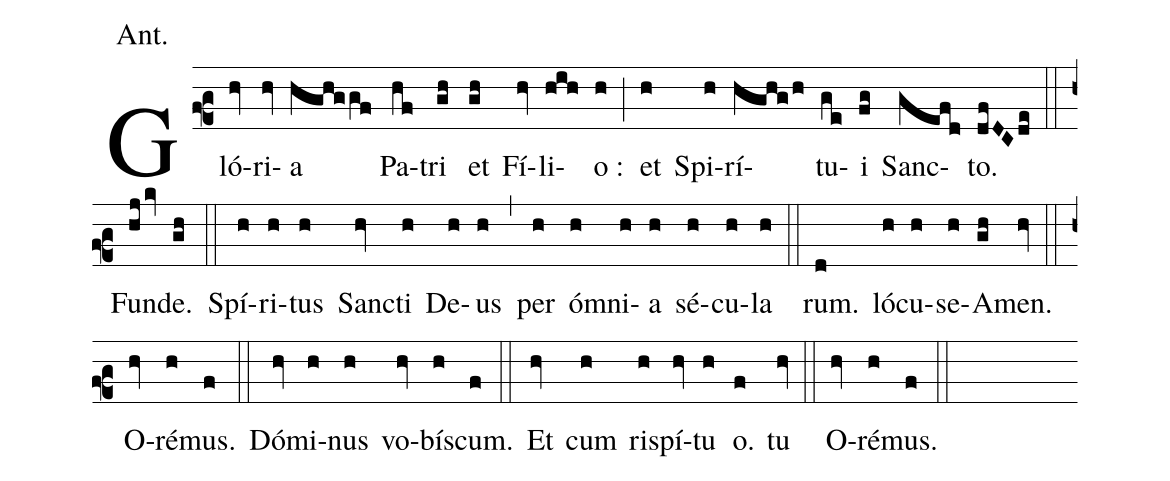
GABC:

annotation: Ant.;
%%
(f2)
Gló(hv)ri(hv)a(hghggf) Pa(hf)tri(gh) et(gh) Fí(hv)li(hih)o :(h) (;)
et(h) Spi(h)rí(hghgh)tu(ge)i(fg) Sanc(gefd)to.(dfDCde) (::)
Fun(hjkv)de.(gh) (::)
Spí(h)ri(h)tus(h) Sanc(hv)ti(h) De(h)us(h) (,)
per(h) óm(h)ni(h)a(h) sé(h)cu(h)la(h) (::)
rum.(d) ló(h)cu(h)se(h)A(gh)men.(hv) (::)
O(hv)ré(h)mus.(f) (::)
Dó(hv)mi(h)nus(h) vo(hv)bís(h)cum.(f) (::)
Et(hv) cum(h) ri(h)spí(hv)tu(h) o.(f) tu(hv) (::)
O(hv)ré(h)mus.(f) (::)
